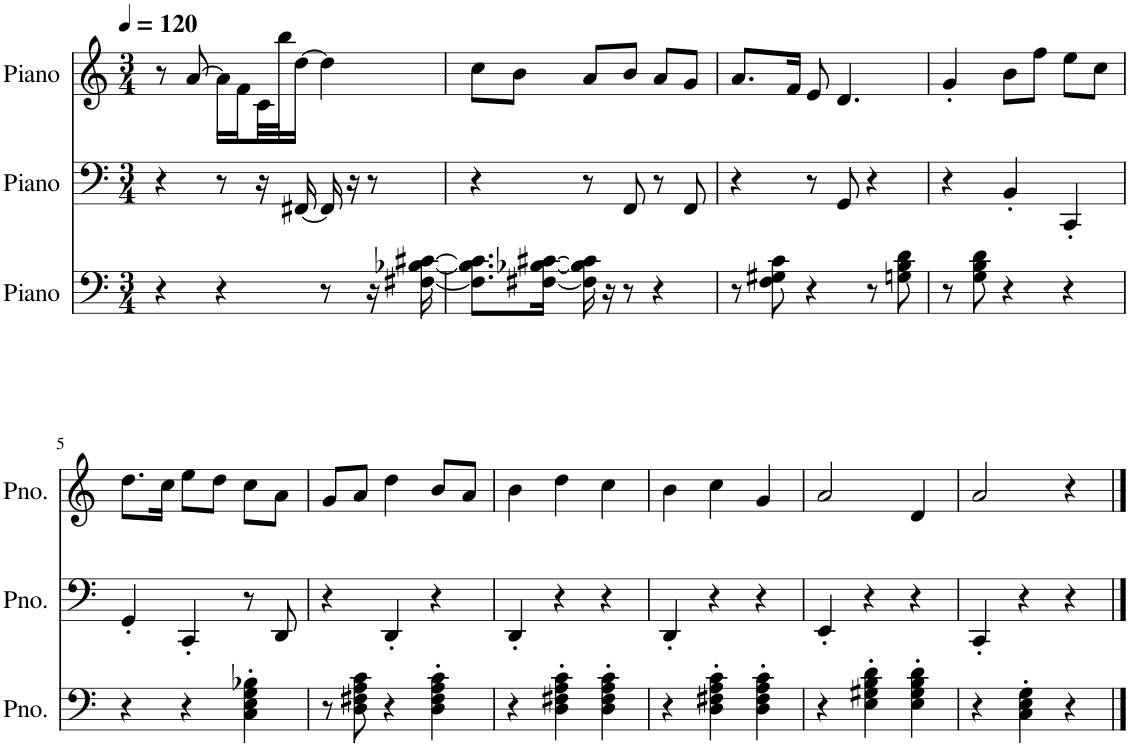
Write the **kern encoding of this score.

**kern	**kern	**kern
*part3	*part2	*part1
*staff3	*staff2	*staff1
*I"Piano	*I"Piano	*I"Piano
*I'Pno.	*I'Pno.	*I'Pno.
*clefF4	*clefF4	*clefG2
*k[]	*k[]	*k[]
*M3/4	*M3/4	*M3/4
*MM120	*MM120	*MM120
=1	=1	=1
4r	4r	8r
.	.	[8a/
4r	8r	16a\LL]
.	.	16f\
.	16r	32c\L
.	.	32bb\J
.	[16FF#X/	[16dd\JJ
8r	16FF#/]	4dd\]
.	16r	.
16r	8r	.
[16F#X\ [16B-X\ [16c#X\	.	.
=2	=2	=2
8.F#\] 8.B-\] 8.c#\]L	4r	8cc\L
.	.	8b\J
[16F#X\ [16B-X\ [16c#X\Jk	.	.
16F#\] 16B-\] 16c#\]	8r	8a/L
16r	.	.
8r	8FF/	8b/J
4r	8r	8a/L
.	8FF/	8g/J
=3	=3	=3
8r	4r	8.a/L
8F\ 8G#X\ 8c\	.	.
.	.	16f/Jk
4r	8r	8e/
.	8GG/	4.d/
8r	4r	.
8Gn\ 8B\ 8d\	.	.
=4	=4	=4
8r	4r	4g'/
8G\ 8B\ 8d\	.	.
4r	4BB'/	8b\L
.	.	8ff\J
4r	4CC'/	8ee\L
.	.	8cc\J
!!LO:LB:g=z
=5	=5	=5
4r	4GG'/	8.dd\L
.	.	16cc\Jk
4r	4CC'/	8ee\L
.	.	8dd\J
4C\' 4E\' 4G\' 4B-X\'	8r	8cc\L
.	8DD/	8a\J
=6	=6	=6
8r	4r	8g/L
8D\ 8F#X\ 8A\ 8c\	.	8a/J
4r	4DD'/	4dd\
4D\' 4F#\' 4A\' 4c\'	4r	8b/L
.	.	8a/J
=7	=7	=7
4r	4DD'/	4b\
4D\' 4F#X\' 4A\' 4c\'	4r	4dd\
4D\' 4F#\' 4A\' 4c\'	4r	4cc\
=8	=8	=8
4r	4DD'/	4b\
4D\' 4F#X\' 4A\' 4c\'	4r	4cc\
4D\' 4F#\' 4A\' 4c\'	4r	4g/
=9	=9	=9
4r	4EE'/	2a/
4E\' 4G#X\' 4B\' 4d\'	4r	.
4E\' 4G#\' 4B\' 4d\'	4r	4d/
=10	=10	=10
4r	4CC'/	2a/
4C\' 4E\' 4G\'	4r	.
4r	4r	4r
==	==	==
*-	*-	*-
